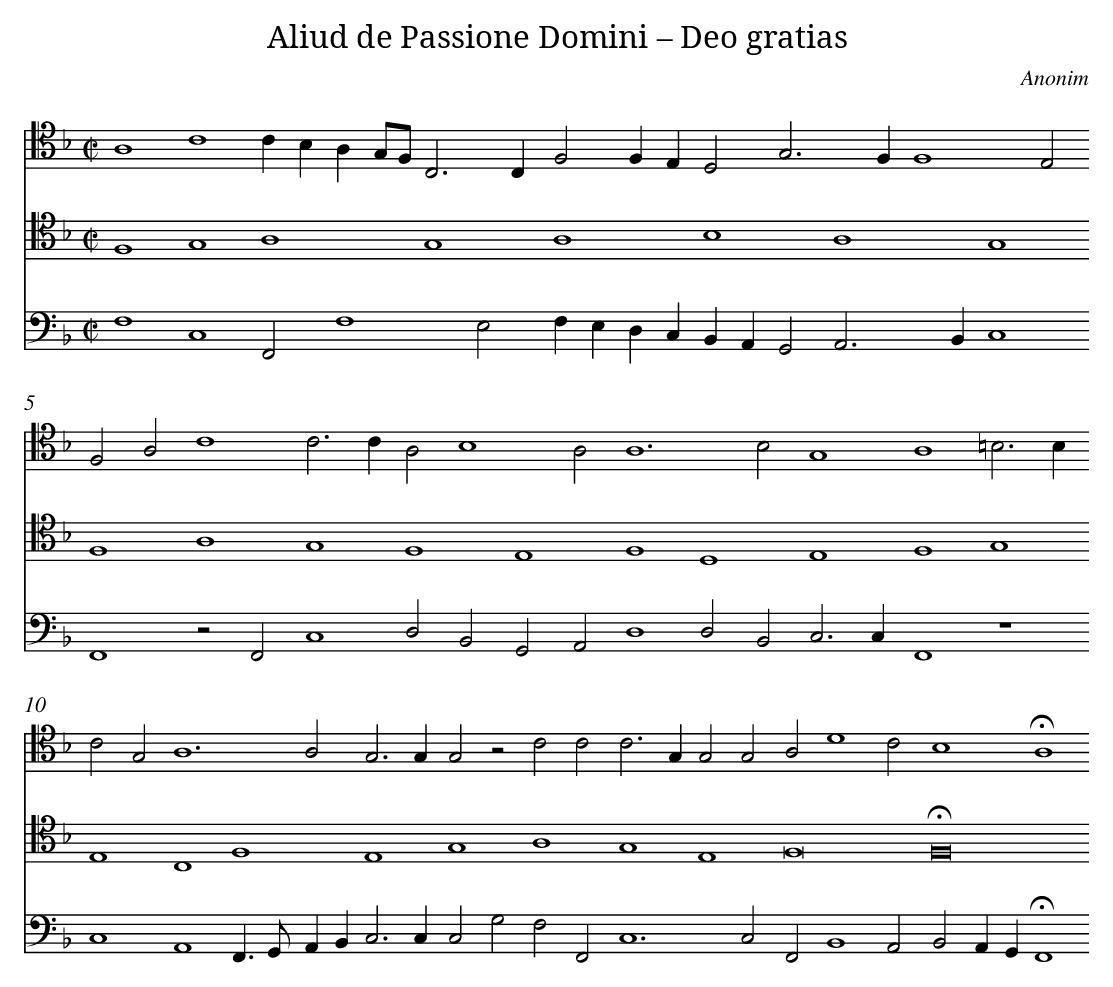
X:1
T: Aliud de Passione Domini – Deo gratias
C: Anonim
L: 1/4
M: C|
V: 1 clef=tenor
V: 2 clef=tenor
V: 3 clef=bass
K: F
[V:1] A,4C4 [|]
[V:2] F,4G,4 [|]
[V:3] F,4C,4 [|]
[V:1] CB,A,G,/F,/C,3C, [|]
[V:2] A,4G,4 [|]
[V:3] F,,2F,4E,2 [|]
[V:1] F,2F,E,D,2G,3 [|]
[V:2] A,4B,4 [|]
[V:3] F,E,D,C,B,,A,,G,,2 [|]
[V:1] F,F,4E,2 [|]
[V:2] A,4G,4 [|]
[V:3] A,,2>B,,2C,4 [|]
[V:1] F,2A,2C4 [|]
[V:2] F,4A,4 [|]
[V:3] F,,4z2F,,2 [|]
[V:1] C2>C2A,2B,4 [|]
[V:2] G,4F,4 [|]
[V:3] C,4D,2B,,2 [|]
[V:1] A,2A,6 [|]
[V:2] E,4F,4 [|]
[V:3] G,,2A,,2D,4 [|]
[V:1] B,2G,4 [|]
[V:2] D,4E,4 [|]
[V:3] D,2B,,2C,3C, [|]
[V:1] A,4=B,3B, [|]
[V:2] F,4G,4 [|]
[V:3] F,,4z4 [|]
[V:1] C2G,2A,6 [|]
[V:2] E,4C,4 [|]
[V:3] C,4A,,4 [|]
[V:1] A,2G,3G, [|]
[V:2] F,4E,4 [|]
[V:3] F,,>G,,A,,B,,2<C,2C, [|]
[V:1] G,2z2C2C2 [|]
[V:2] G,4A,4 [|]
[V:3] C,2G,2F,2F,,2 [|]
[V:1] C2>G,2G,2G,2 [|]
[V:2] G,4E,4 [|]
[V:3] C,6C,2 [|]
[V:1] A,2D4C2 [|]
[V:2] F,8 [|]
[V:3] F,,2B,,4A,,2 [|]
[V:1] B,4!fermata!A,4 [|]
[V:2] !fermata!F,8 [|]
[V:3] B,,2A,,G,,!fermata!F,,4 [|]
